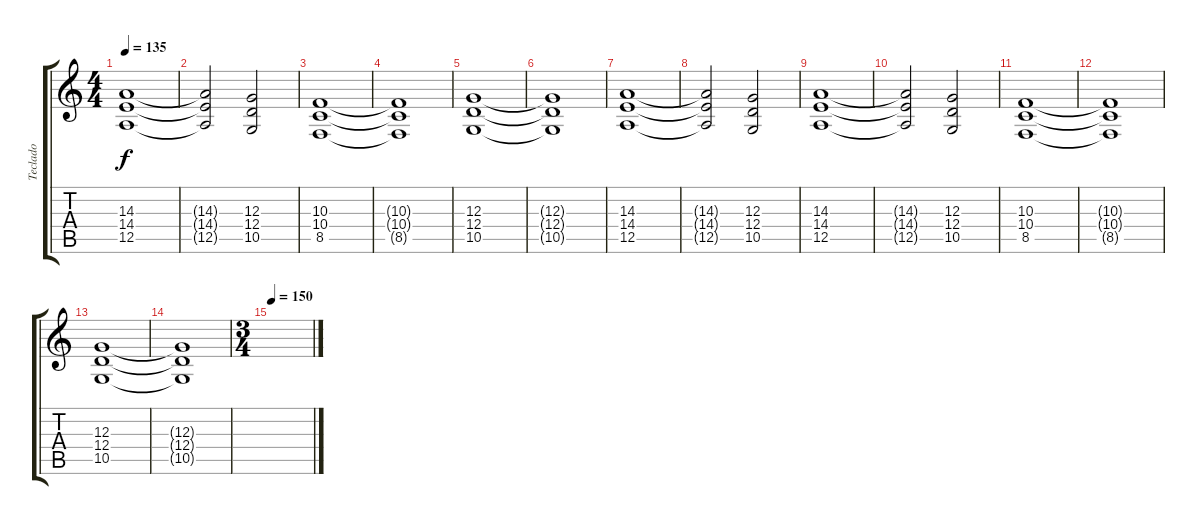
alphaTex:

\track ("Teclado" "Teclado") {instrument drawbarorgan}
\staff {score tabs}
\tuning (E4 B3 G3 D3 A2 E2) {hide}
\ts (4 4)
\tempo 135
\clef g2
\ks c
(14.3 14.4 12.5).1{dy f} |
(14.3{t} 14.4{t} 12.5{t}).2 (12.3 12.4 10.5).2 |
(10.3 10.4 8.5).1 |
(10.3{t} 10.4{t} 8.5{t}).1 |
(12.3 12.4 10.5).1 |
(12.3{t} 12.4{t} 10.5{t}).1 |
(14.3 14.4 12.5).1 |
(14.3{t} 14.4{t} 12.5{t}).2 (12.3 12.4 10.5).2 |
(14.3 14.4 12.5).1 |
(14.3{t} 14.4{t} 12.5{t}).2 (12.3 12.4 10.5).2 |
(10.3 10.4 8.5).1 |
(10.3{t} 10.4{t} 8.5{t}).1 |
(12.3 12.4 10.5).1 |
(12.3{t} 12.4{t} 10.5{t}).1 |
\ts (3 4)
\tempo 150
